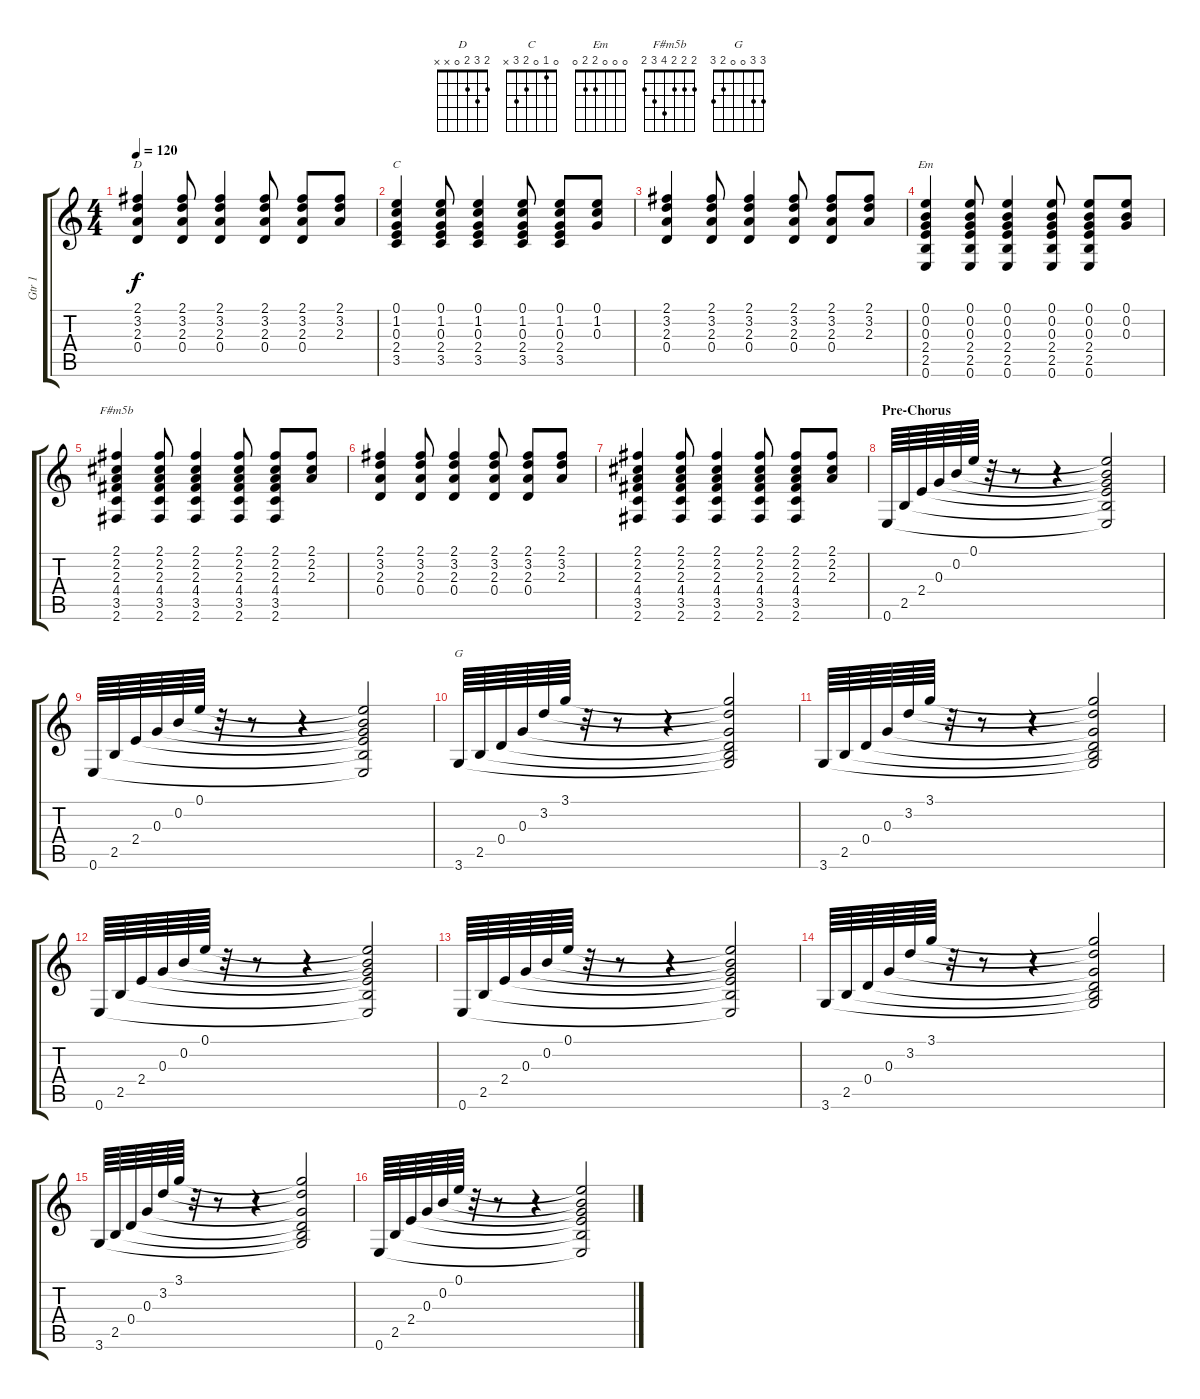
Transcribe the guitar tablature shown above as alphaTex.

\track ("Gtr 1" "Gtr 1") {instrument electricguitarclean}
\staff {score tabs}
\tuning (E4 B3 G3 D3 A2 E2) {hide}
\chord ("D" 2 3 2 0 x x)
\chord ("C" 0 1 0 2 3 x)
\chord ("Em" 0 0 0 2 2 0)
\chord ("F#m5b" 2 2 2 4 3 2)
\chord ("G" 3 3 0 0 2 3)
\ts (4 4)
\tempo 120
\clef g2
\ks c
(2.1 3.2 2.3 0.4).4{ch "D" dy f} (2.1 3.2 2.3 0.4).8 (2.1 3.2 2.3 0.4).4 (2.1 3.2 2.3 0.4).8 (2.1 3.2 2.3 0.4).8 (2.1 3.2 2.3).8 |
(0.1 1.2 0.3 2.4 3.5).4{ch "C"} (0.1 1.2 0.3 2.4 3.5).8 (0.1 1.2 0.3 2.4 3.5).4 (0.1 1.2 0.3 2.4 3.5).8 (0.1 1.2 0.3 2.4 3.5).8 (0.1 1.2 0.3).8 |
(2.1 3.2 2.3 0.4).4 (2.1 3.2 2.3 0.4).8 (2.1 3.2 2.3 0.4).4 (2.1 3.2 2.3 0.4).8 (2.1 3.2 2.3 0.4).8 (2.1 3.2 2.3).8 |
(0.1 0.2 0.3 2.4 2.5 0.6).4{ch "Em"} (0.1 0.2 0.3 2.4 2.5 0.6).8 (0.1 0.2 0.3 2.4 2.5 0.6).4 (0.1 0.2 0.3 2.4 2.5 0.6).8 (0.1 0.2 0.3 2.4 2.5 0.6).8 (0.1 0.2 0.3).8 |
(2.1 2.2 2.3 4.4 3.5 2.6).4{ch "F#m5b"} (2.1 2.2 2.3 4.4 3.5 2.6).8 (2.1 2.2 2.3 4.4 3.5 2.6).4 (2.1 2.2 2.3 4.4 3.5 2.6).8 (2.1 2.2 2.3 4.4 3.5 2.6).8 (2.1 2.2 2.3).8 |
(2.1 3.2 2.3 0.4).4 (2.1 3.2 2.3 0.4).8 (2.1 3.2 2.3 0.4).4 (2.1 3.2 2.3 0.4).8 (2.1 3.2 2.3 0.4).8 (2.1 3.2 2.3).8 |
(2.1 2.2 2.3 4.4 3.5 2.6).4 (2.1 2.2 2.3 4.4 3.5 2.6).8 (2.1 2.2 2.3 4.4 3.5 2.6).4 (2.1 2.2 2.3 4.4 3.5 2.6).8 (2.1 2.2 2.3 4.4 3.5 2.6).8 (2.1 2.2 2.3).8 |
\section ("" "Pre-Chorus")
0.6.64 2.5.64 2.4.64 0.3.64 0.2.64 0.1.64 r.32 r.8 r.4 (0.1{t} 0.2{t} 0.3{t} 2.4{t} 2.5{t} 0.6{t}).2 |
0.6.64 2.5.64 2.4.64 0.3.64 0.2.64 0.1.64 r.32 r.8 r.4 (0.1{t} 0.2{t} 0.3{t} 2.4{t} 2.5{t} 0.6{t}).2 |
3.6.64{ch "G"} 2.5.64 0.4.64 0.3.64 3.2.64 3.1.64 r.32 r.8 r.4 (3.1{t} 3.2{t} 0.3{t} 0.4{t} 2.5{t} 3.6{t}).2 |
3.6.64 2.5.64 0.4.64 0.3.64 3.2.64 3.1.64 r.32 r.8 r.4 (3.1{t} 3.2{t} 0.3{t} 0.4{t} 2.5{t} 3.6{t}).2 |
0.6.64 2.5.64 2.4.64 0.3.64 0.2.64 0.1.64 r.32 r.8 r.4 (0.1{t} 0.2{t} 0.3{t} 2.4{t} 2.5{t} 0.6{t}).2 |
0.6.64 2.5.64 2.4.64 0.3.64 0.2.64 0.1.64 r.32 r.8 r.4 (0.1{t} 0.2{t} 0.3{t} 2.4{t} 2.5{t} 0.6{t}).2 |
3.6.64 2.5.64 0.4.64 0.3.64 3.2.64 3.1.64 r.32 r.8 r.4 (3.1{t} 3.2{t} 0.3{t} 0.4{t} 2.5{t} 3.6{t}).2 |
3.6.64 2.5.64 0.4.64 0.3.64 3.2.64 3.1.64 r.32 r.8 r.4 (3.1{t} 3.2{t} 0.3{t} 0.4{t} 2.5{t} 3.6{t}).2 |
0.6.64 2.5.64 2.4.64 0.3.64 0.2.64 0.1.64 r.32 r.8 r.4 (0.1{t} 0.2{t} 0.3{t} 2.4{t} 2.5{t} 0.6{t}).2
